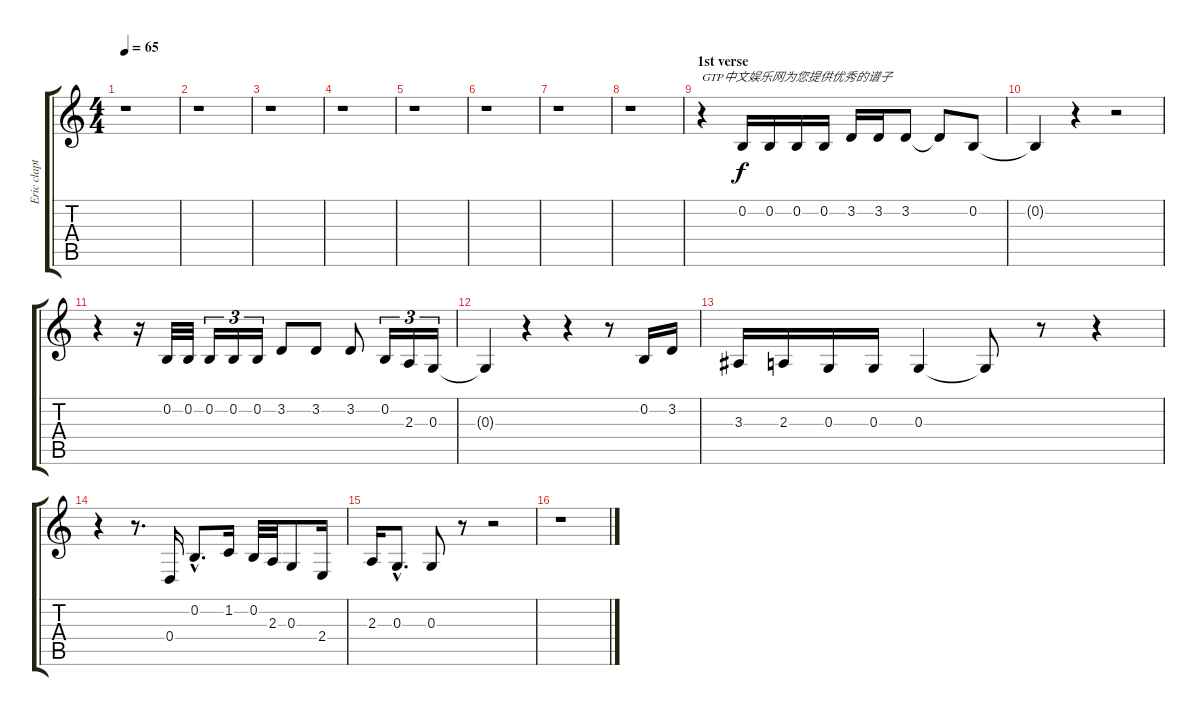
\track ("Eric clapton" "Eric clapt") {instrument voiceoohs}
\staff {score tabs}
\tuning (E4 B3 G3 D3 A2 E2) {hide}
\ts (4 4)
\tempo 65
\clef g2
\ks c
r.1{dy f instrument voiceoohs} |
r.1 |
r.1 |
r.1 |
r.1 |
r.1 |
r.1 |
r.1 |
\section ("" "1st verse")
r.4{txt "GTP中文娱乐网为您提供优秀的谱子"} 0.2.16 0.2.16 0.2.16 0.2.16 3.2.16 3.2.16 3.2.8 3.2{t}.8 0.2.8 |
0.2{t}.4 r.4 r.2 |
r.4 r.16 0.2.32 0.2.32 0.2.16{tu (3 2)} 0.2.16{tu (3 2)} 0.2.16{tu (3 2)} 3.2.8 3.2.8 3.2.8 0.2.16{tu (3 2)} 2.3.16{tu (3 2)} 0.3.16{tu (3 2)} |
0.3{t}.4 r.4 r.4 r.8 0.2.16 3.2.16 |
3.3.16 2.3.16 0.3.16 0.3.16 0.3.4 0.3{t}.8 r.8 r.4 |
r.4 r.8{d} 0.4.16 0.2{hac}.8{d} 1.2.16 0.2.32 2.3.32 0.3.8 2.4.16 |
2.3.16 0.3{hac}.8{d} 0.3.8 r.8 r.2 |
r.1
